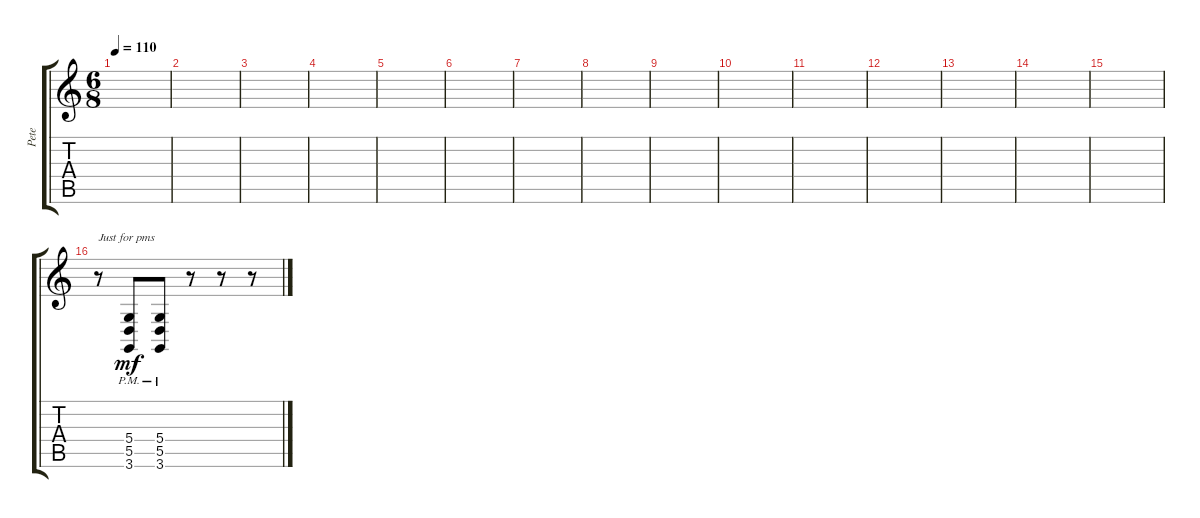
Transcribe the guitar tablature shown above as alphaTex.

\track ("Pete" "Pete") {instrument violin}
\staff {score tabs}
\tuning (E4 B3 G3 D3 A2 E2) {hide}
\ts (6 8)
\tempo 110
\clef g2
\ks c
|
|
|
|
|
|
|
|
|
|
|
|
|
|
|
r.8{txt "Just for pms"} (5.4{pm} 5.5{pm} 3.6{pm}).8{dy mf} (5.4{pm} 5.5{pm} 3.6{pm}).8 r.8 r.8 r.8
